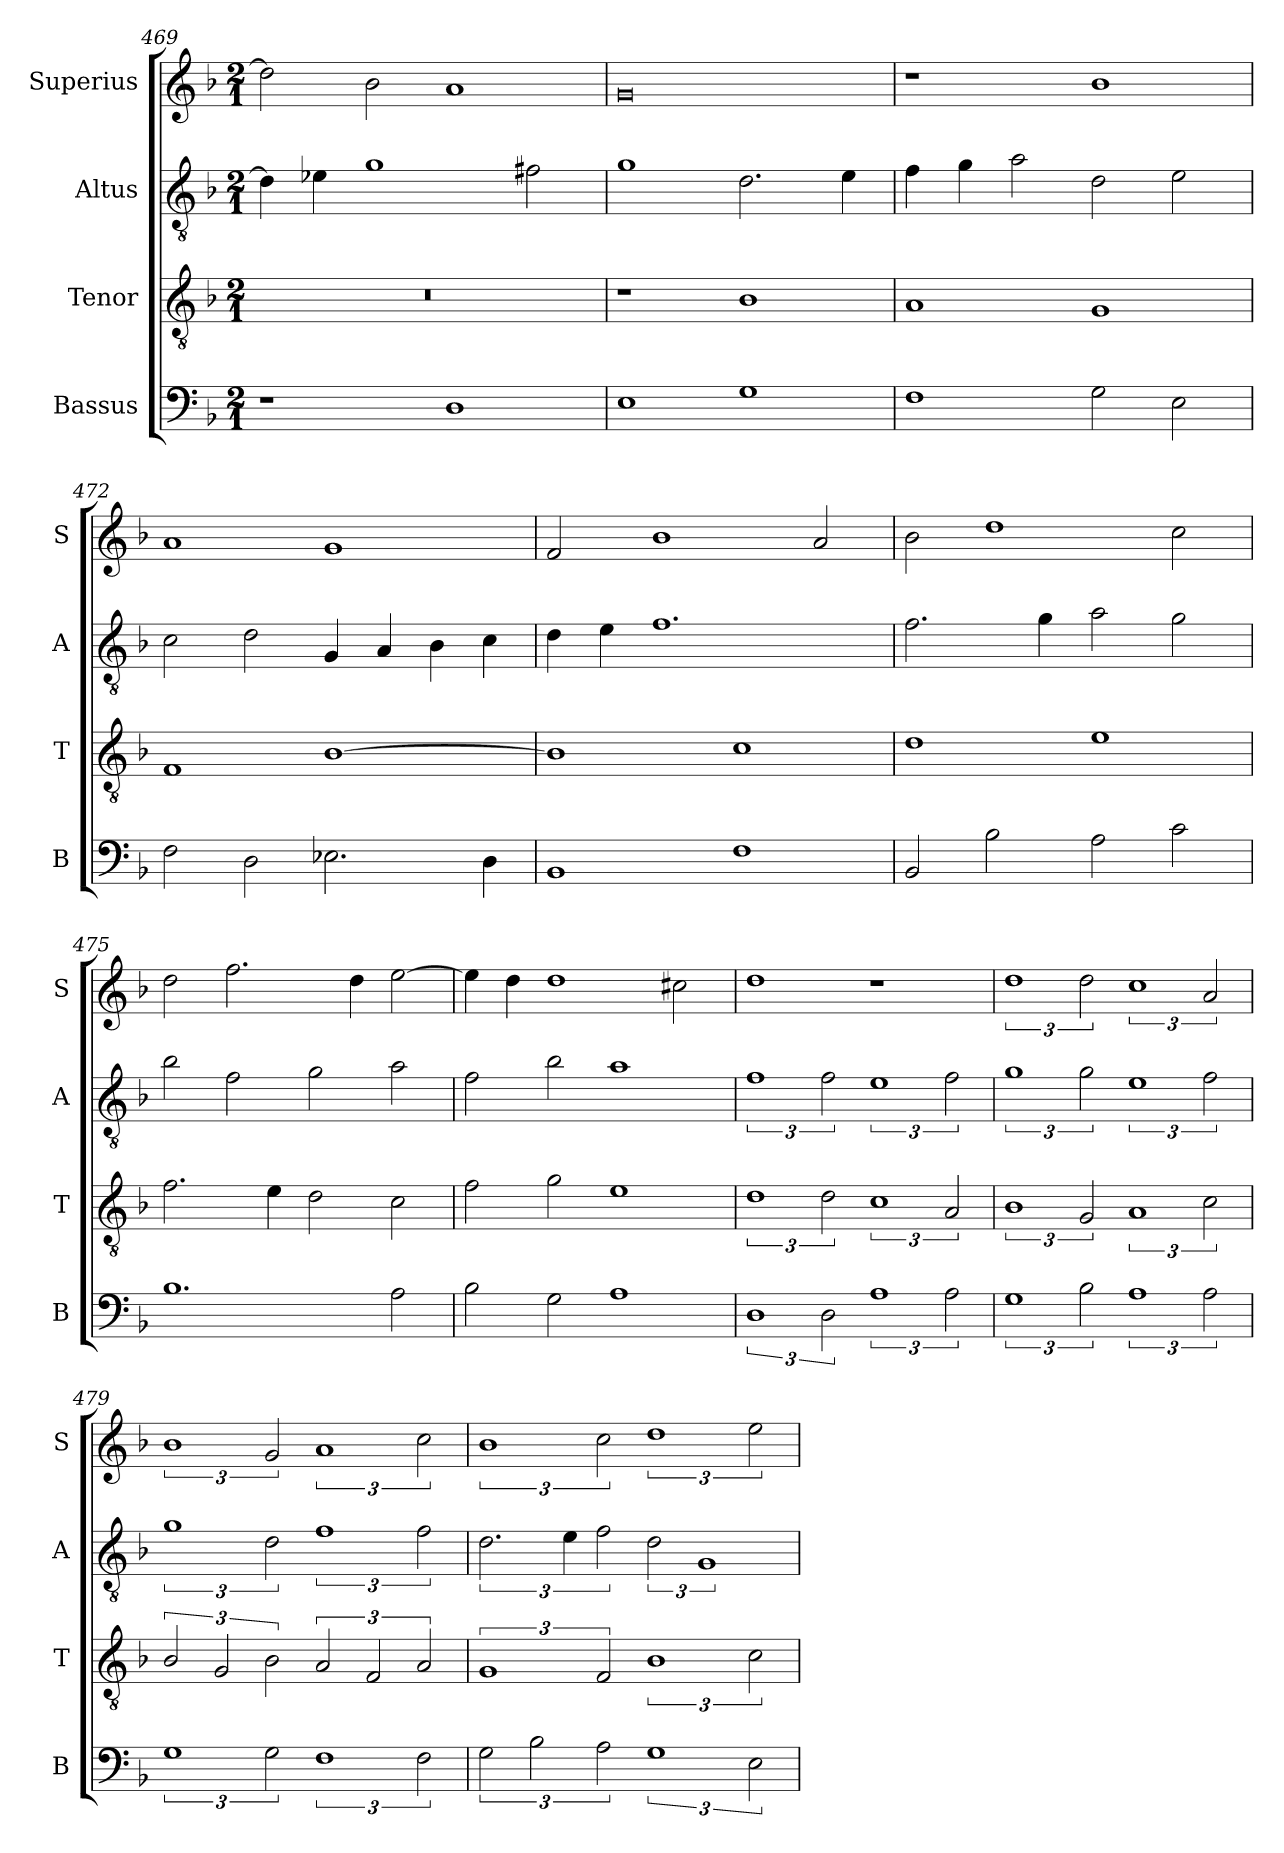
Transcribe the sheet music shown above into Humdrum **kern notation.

**kern	**kern	**kern	**kern
*part4	*part3	*part2	*part1
*staff4	*staff3	*staff2	*staff1
*I"Bassus	*I"Tenor	*I"Altus	*I"Superius
*I'B	*I'T	*I'A	*I'S
*clefF4	*clefGv2	*clefGv2	*clefG2
*k[b-]	*k[b-]	*k[b-]	*k[b-]
*M2/1	*M2/1	*M2/1	*M2/1
=469	=469	=469	=469
1r	0r	4d\]	2dd\]
.	.	4e-X\	.
.	.	1g	2b-\
1D	.	.	1a
.	.	2f#X\	.
=470	=470	=470	=470
1E	1r	1g	0g
1G	1B-	2.d\	.
.	.	4e\	.
=471	=471	=471	=471
1F	1A	4f\	1r
.	.	4g\	.
.	.	2a\	.
2G\	1G	2d\	1b-
2E\	.	2e\	.
=472	=472	=472	=472
2F\	1F	2c\	1a
2D\	.	2d\	.
2.E-X\	[1B-	4G/	1g
.	.	4A/	.
.	.	4B-\	.
4D\	.	4c\	.
=473	=473	=473	=473
1BB-	1B-]	4d\	2f/
.	.	4e\	.
.	.	1.f	1b-
1F	1c	.	.
.	.	.	2a/
=474	=474	=474	=474
2BB-/	1d	2.f\	2b-\
2B-\	.	.	1dd
.	.	4g\	.
2A\	1e	2a\	.
2c\	.	2g\	2cc\
=475	=475	=475	=475
1.B-	2.f\	2b-\	2dd\
.	.	2f\	2.ff\
.	4e\	.	.
.	2d\	2g\	.
.	.	.	4dd\
2A\	2c\	2a\	[2ee\
=476	=476	=476	=476
2B-\	2f\	2f\	4ee\]
.	.	.	4dd\
2G\	2g\	2b-\	1dd
1A	1e	1a	.
.	.	.	2cc#X\
=477	=477	=477	=477
3%2D	3%2d	3%2f	1dd
3D\	3d\	3f\	.
3%2A	3%2c	3%2e	1r
3A\	3A/	3f\	.
=478	=478	=478	=478
3%2G	3%2B-	3%2g	3%2dd
3B-\	3G/	3g\	3dd\
3%2A	3%2A	3%2e	3%2cc
3A\	3c\	3f\	3a/
=479	=479	=479	=479
3%2G	3B-/	3%2g	3%2b-
.	3G/	.	.
3G\	3B-\	3d\	3g/
3%2F	3A/	3%2f	3%2a
.	3F/	.	.
3F\	3A/	3f\	3cc\
=480	=480	=480	=480
3G\	3%2G	3.d\	3%2b-
3B-\	.	.	.
.	.	6e\	.
3A\	3F/	3f\	3cc\
3%2G	3%2B-	3d\	3%2dd
.	.	3%2G	.
3E\	3c\	.	3ee\
=	=	=	=
*-	*-	*-	*-
